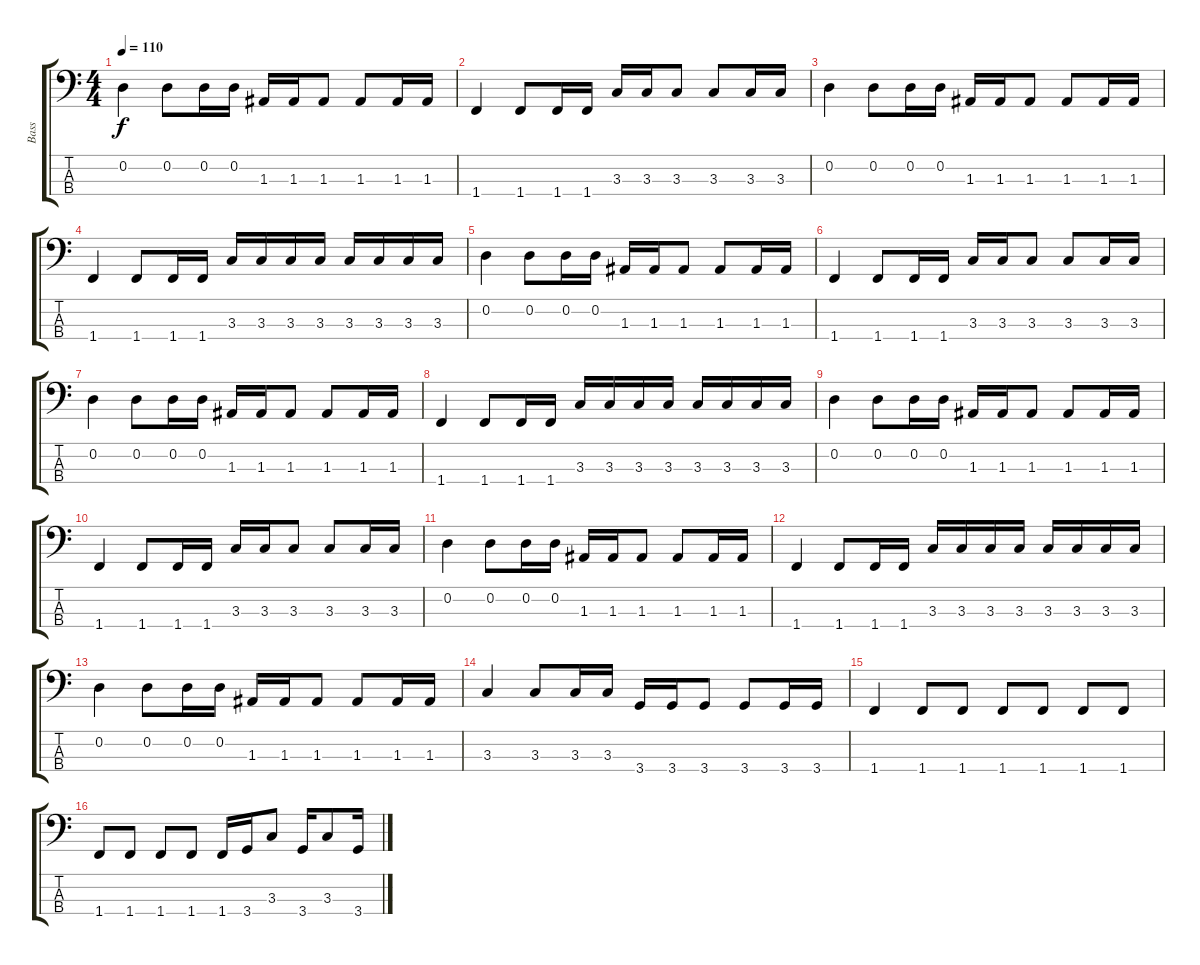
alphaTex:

\track ("Bass" "Bass") {instrument electricbasspick}
\staff {score tabs}
\tuning (G2 D2 A1 E1) {hide}
\ts (4 4)
\tempo 110
\clef f4
\ks c
0.2.4{dy f} 0.2.8 0.2.16 0.2.16 1.3.16 1.3.16 1.3.8 1.3.8 1.3.16 1.3.16 |
1.4.4 1.4.8 1.4.16 1.4.16 3.3.16 3.3.16 3.3.8 3.3.8 3.3.16 3.3.16 |
0.2.4 0.2.8 0.2.16 0.2.16 1.3.16 1.3.16 1.3.8 1.3.8 1.3.16 1.3.16 |
1.4.4 1.4.8 1.4.16 1.4.16 3.3.16 3.3.16 3.3.16 3.3.16 3.3.16 3.3.16 3.3.16 3.3.16 |
0.2.4 0.2.8 0.2.16 0.2.16 1.3.16 1.3.16 1.3.8 1.3.8 1.3.16 1.3.16 |
1.4.4 1.4.8 1.4.16 1.4.16 3.3.16 3.3.16 3.3.8 3.3.8 3.3.16 3.3.16 |
0.2.4 0.2.8 0.2.16 0.2.16 1.3.16 1.3.16 1.3.8 1.3.8 1.3.16 1.3.16 |
1.4.4 1.4.8 1.4.16 1.4.16 3.3.16 3.3.16 3.3.16 3.3.16 3.3.16 3.3.16 3.3.16 3.3.16 |
0.2.4 0.2.8 0.2.16 0.2.16 1.3.16 1.3.16 1.3.8 1.3.8 1.3.16 1.3.16 |
1.4.4 1.4.8 1.4.16 1.4.16 3.3.16 3.3.16 3.3.8 3.3.8 3.3.16 3.3.16 |
0.2.4 0.2.8 0.2.16 0.2.16 1.3.16 1.3.16 1.3.8 1.3.8 1.3.16 1.3.16 |
1.4.4 1.4.8 1.4.16 1.4.16 3.3.16 3.3.16 3.3.16 3.3.16 3.3.16 3.3.16 3.3.16 3.3.16 |
0.2.4 0.2.8 0.2.16 0.2.16 1.3.16 1.3.16 1.3.8 1.3.8 1.3.16 1.3.16 |
3.3.4 3.3.8 3.3.16 3.3.16 3.4.16 3.4.16 3.4.8 3.4.8 3.4.16 3.4.16 |
1.4.4 1.4.8 1.4.8 1.4.8 1.4.8 1.4.8 1.4.8 |
1.4.8 1.4.8 1.4.8 1.4.8 1.4.16 3.4.16 3.3.8 3.4.16 3.3.8 3.4.16
